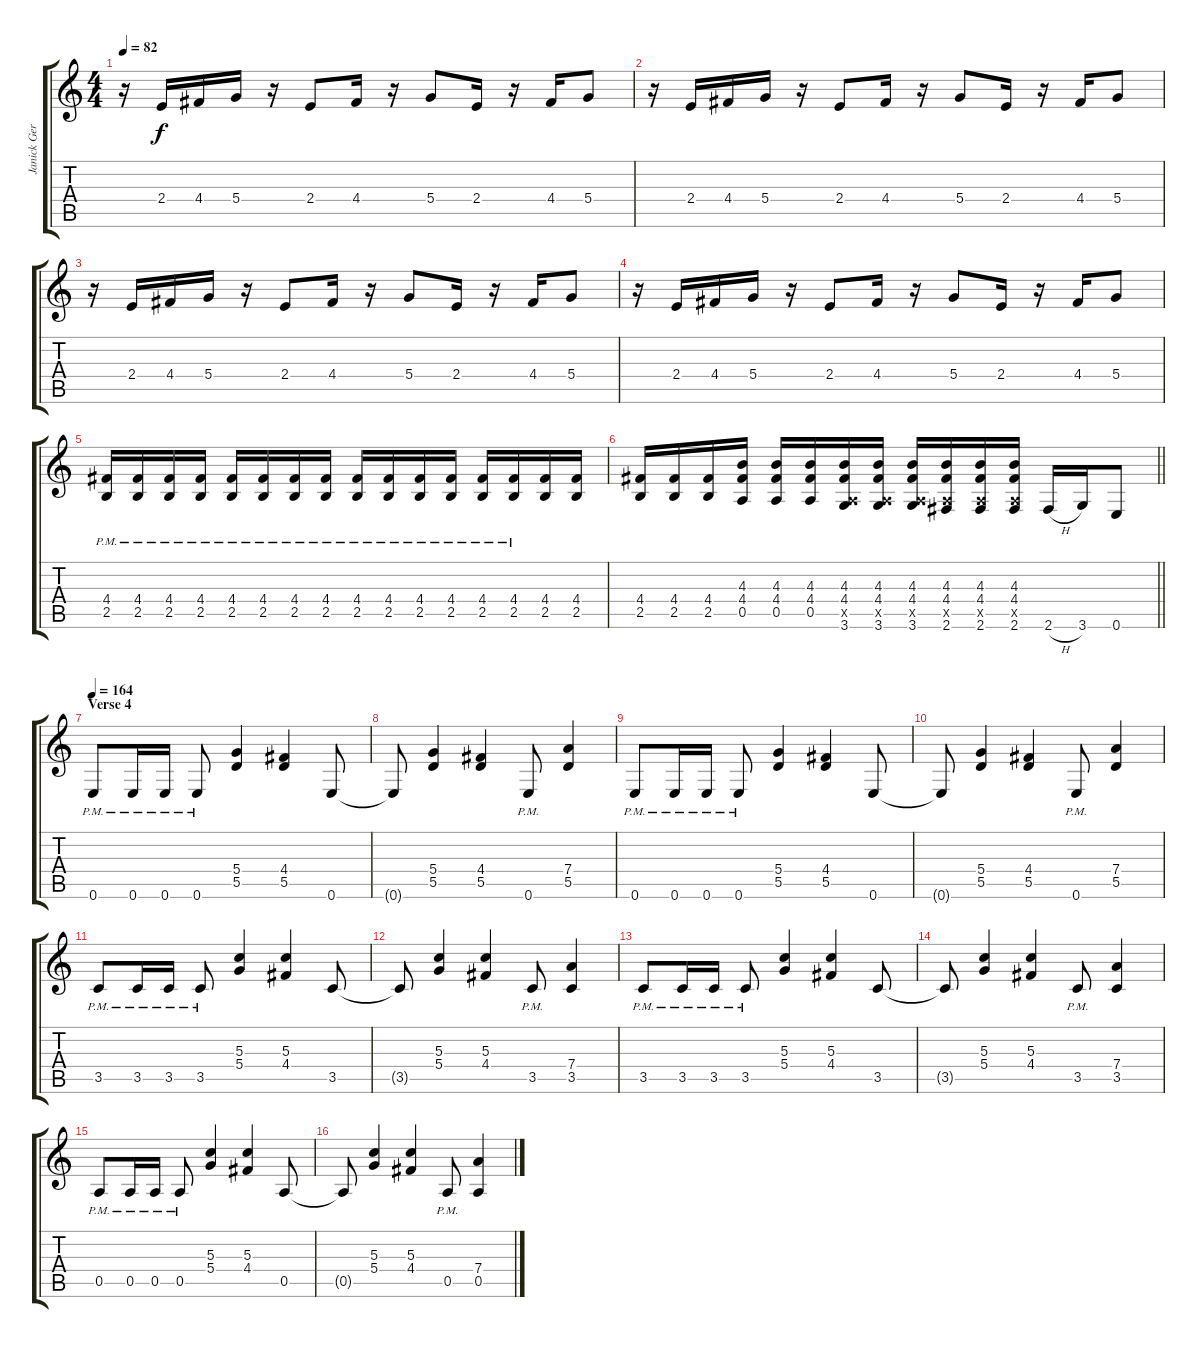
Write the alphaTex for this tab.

\track ("Janick Gers" "Janick Ger") {instrument distortionguitar}
\staff {score tabs}
\tuning (E4 B3 G3 D3 A2 E2) {hide}
\ts (4 4)
\tempo 82
\clef g2
\ks c
r.16{dy f} 2.4.16 4.4.16 5.4.16 r.16 2.4.8 4.4.16 r.16 5.4.8 2.4.16 r.16 4.4.16 5.4.8 |
r.16 2.4.16 4.4.16 5.4.16 r.16 2.4.8 4.4.16 r.16 5.4.8 2.4.16 r.16 4.4.16 5.4.8 |
r.16 2.4.16 4.4.16 5.4.16 r.16 2.4.8 4.4.16 r.16 5.4.8 2.4.16 r.16 4.4.16 5.4.8 |
r.16 2.4.16 4.4.16 5.4.16 r.16 2.4.8 4.4.16 r.16 5.4.8 2.4.16 r.16 4.4.16 5.4.8 |
(4.4{pm} 2.5{pm}).16{instrument distortionguitar} (4.4{pm} 2.5{pm}).16 (4.4{pm} 2.5{pm}).16 (4.4{pm} 2.5{pm}).16 (4.4{pm} 2.5{pm}).16 (4.4{pm} 2.5{pm}).16 (4.4{pm} 2.5{pm}).16 (4.4{pm} 2.5{pm}).16 (4.4{pm} 2.5{pm}).16 (4.4{pm} 2.5{pm}).16 (4.4{pm} 2.5{pm}).16 (4.4{pm} 2.5{pm}).16 (4.4{pm} 2.5{pm}).16 (4.4{pm} 2.5{pm}).16 (4.4 2.5).16 (4.4 2.5).16 |
\barLineRight lightlight
(4.4 2.5).16 (4.4 2.5).16 (4.4 2.5).16 (4.3 4.4 0.5).16 (4.3 4.4 0.5).16 (4.3 4.4 0.5).16 (4.3 4.4 0.5{x} 3.6).16 (4.3 4.4 0.5{x} 3.6).16 (4.3 4.4 0.5{x} 3.6).16 (4.3 4.4 0.5{x} 2.6).16 (4.3 4.4 0.5{x} 2.6).16 (4.3 4.4 0.5{x} 2.6).16 2.6{h}.16 3.6.16 0.6.8 |
\section ("" "Verse 4")
\tempo 164
0.6{pm}.8 0.6{pm}.16 0.6{pm}.16 0.6{pm}.8 (5.4 5.5).4 (4.4 5.5).4 0.6.8 |
0.6{t}.8 (5.4 5.5).4 (4.4 5.5).4 0.6{pm}.8 (7.4 5.5).4 |
0.6{pm}.8 0.6{pm}.16 0.6{pm}.16 0.6{pm}.8 (5.4 5.5).4 (4.4 5.5).4 0.6.8 |
0.6{t}.8 (5.4 5.5).4 (4.4 5.5).4 0.6{pm}.8 (7.4 5.5).4 |
3.5{pm}.8 3.5{pm}.16 3.5{pm}.16 3.5{pm}.8 (5.3 5.4).4 (5.3 4.4).4 3.5.8 |
3.5{t}.8 (5.3 5.4).4 (5.3 4.4).4 3.5{pm}.8 (7.4 3.5).4 |
3.5{pm}.8 3.5{pm}.16 3.5{pm}.16 3.5{pm}.8 (5.3 5.4).4 (5.3 4.4).4 3.5.8 |
3.5{t}.8 (5.3 5.4).4 (5.3 4.4).4 3.5{pm}.8 (7.4 3.5).4 |
0.5{pm}.8 0.5{pm}.16 0.5{pm}.16 0.5{pm}.8 (5.3 5.4).4 (5.3 4.4).4 0.5.8 |
0.5{t}.8 (5.3 5.4).4 (5.3 4.4).4 0.5{pm}.8 (7.4 0.5).4
